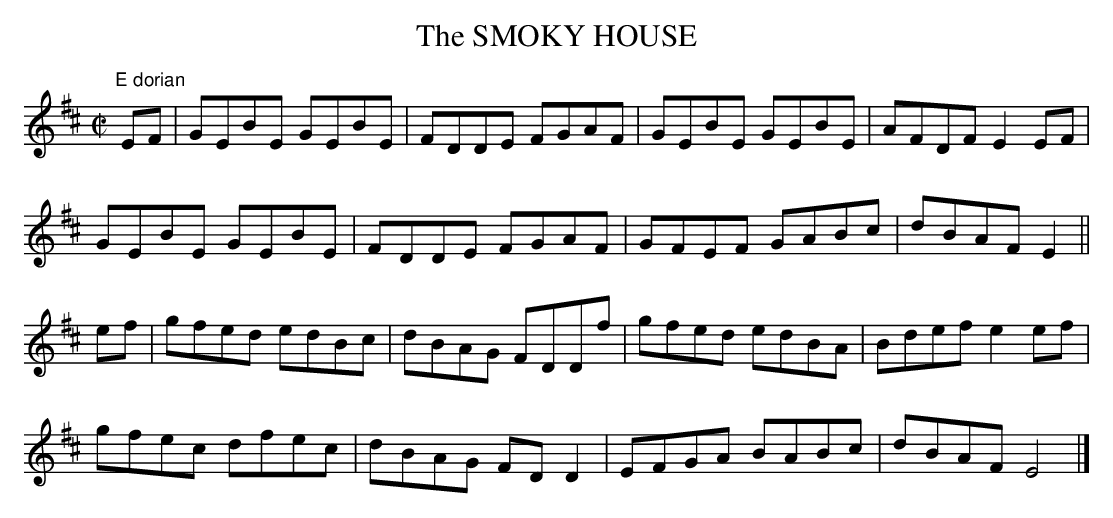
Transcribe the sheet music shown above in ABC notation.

X:1
T:SMOKY HOUSE, The
M:C|
L:1/8
K:D % source key = Am
"^E dorian"
EF|GEBE GEBE|FDDE FGAF|GEBE GEBE|AFDF E2EF|
GEBE GEBE|FDDE FGAF|GFEF GABc|dBAF E2||
ef|gfed edBc|dBAG FDDf|gfed edBA|Bdef e2ef|
gfec dfec|dBAG FD D2|EFGA BABc|dBAF E4|]
